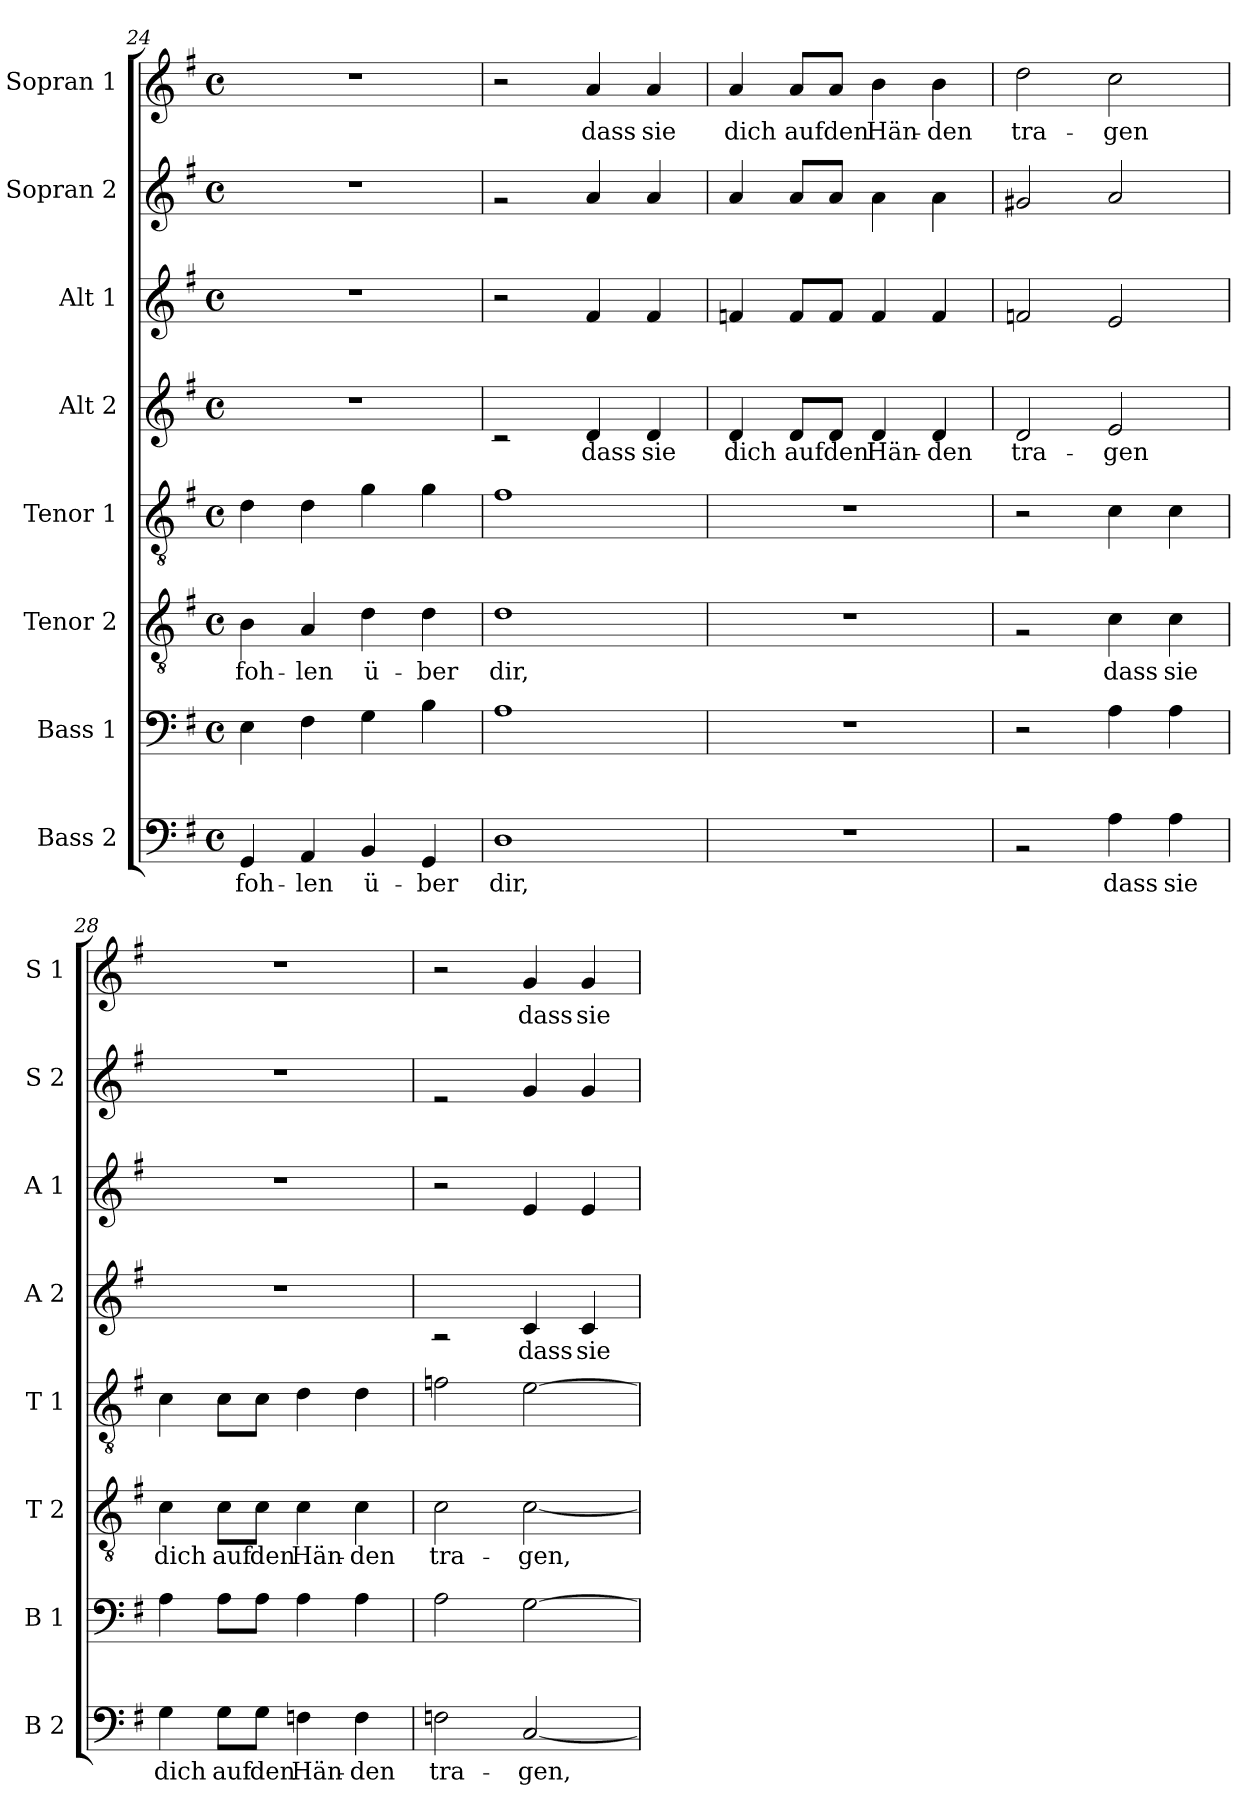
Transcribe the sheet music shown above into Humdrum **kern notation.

**kern	**text	**kern	**kern	**text	**kern	**kern	**text	**kern	**kern	**kern	**text
*part8	*part8	*part7	*part6	*part6	*part5	*part4	*part4	*part3	*part2	*part1	*part1
*staff8	*staff8	*staff7	*staff6	*staff6	*staff5	*staff4	*staff4	*staff3	*staff2	*staff1	*staff1
*I"Bass 2	*	*I"Bass 1	*I"Tenor 2	*	*I"Tenor 1	*I"Alt 2	*	*I"Alt 1	*I"Sopran 2	*I"Sopran 1	*
*I'B 2	*	*I'B 1	*I'T 2	*	*I'T 1	*I'A 2	*	*I'A 1	*I'S 2	*I'S 1	*
*clefF4	*	*clefF4	*clefGv2	*	*clefGv2	*clefG2	*	*clefG2	*clefG2	*clefG2	*
*k[f#]	*	*k[f#]	*k[f#]	*	*k[f#]	*k[f#]	*	*k[f#]	*k[f#]	*k[f#]	*
*G:	*	*G:	*G:	*	*G:	*G:	*	*G:	*G:	*G:	*
*M4/4	*	*M4/4	*M4/4	*	*M4/4	*M4/4	*	*M4/4	*M4/4	*M4/4	*
*met(c)	*	*met(c)	*met(c)	*	*met(c)	*met(c)	*	*met(c)	*met(c)	*met(c)	*
=24	=24	=24	=24	=24	=24	=24	=24	=24	=24	=24	=24
*^	*	*	*	*	*	*	*	*	*	*	*
!	!	!LO:LY:b	!	!	!LO:LY:b	!	!	!	!	!	!	!
*	*	*	*	*^	*	*	*	*	*	*	*	*
1ryy	4GG/	-foh-	4E\	1ryy	4B\	-foh-	4d\	1r	.	1r	1r	1r	.
!	!	!LO:LY:b	!	!	!	!LO:LY:b	!	!	!	!	!	!	!
.	4AA/	-len	4F#\	.	4A/	-len	4d\	.	.	.	.	.	.
!	!	!LO:LY:b	!	!	!	!LO:LY:b	!	!	!	!	!	!	!
.	4BB/	ü-	4G\	.	4d\	ü-	4g\	.	.	.	.	.	.
!	!	!LO:LY:b	!	!	!	!LO:LY:b	!	!	!	!	!	!	!
.	4GG/	-ber	4B\	.	4d\	-ber	4g\	.	.	.	.	.	.
!!LO:PB:g=z
=25	=25	=25	=25	=25	=25	=25	=25	=25	=25	=25	=25	=25	=25
!	!	!LO:LY:b	!	!	!	!LO:LY:b	!	!	!	!	!	!	!
*	*	*	*	*	*	*	*	*^	*	*	*^	*	*
1ryy	1D	dir,	1A	1ryy	1d	dir,	1f#	1ryy	2r	.	2r	1ryy	2r	2r	.
!	!	!	!	!	!	!	!	!	!	!LO:LY:b	!	!	!	!	!LO:LY:b
.	.	.	.	.	.	.	.	.	4d/	dass	4f#/	.	4a/	4a/	dass
!	!	!	!	!	!	!	!	!	!	!LO:LY:b	!	!	!	!	!LO:LY:b
.	.	.	.	.	.	.	.	.	4d/	sie	4f#/	.	4a/	4a/	sie
*v	*v	*	*	*v	*v	*	*	*	*	*	*	*	*	*	*
!!LO:PB:g=z
=26	=26	=26	=26	=26	=26	=26	=26	=26	=26	=26	=26	=26	=26
!	!	!	!	!	!	!	!	!LO:LY:b	!	!	!	!	!LO:LY:b
1r	.	1r	1r	.	1r	1ryy	4d/	dich	4fn/	1ryy	4a/	4a/	dich
!	!	!	!	!	!	!	!	!LO:LY:b	!	!	!	!	!LO:LY:b
.	.	.	.	.	.	.	8d/L	auf	8f/L	.	8a/L	8a/L	auf
!	!	!	!	!	!	!	!	!LO:LY:b	!	!	!	!	!LO:LY:b
.	.	.	.	.	.	.	8d/J	den	8f/J	.	8a/J	8a/J	den
!	!	!	!	!	!	!	!	!LO:LY:b	!	!	!	!	!LO:LY:b
.	.	.	.	.	.	.	4d/	Hän-	4f/	.	4a\	4b\	Hän-
!	!	!	!	!	!	!	!	!LO:LY:b	!	!	!	!	!LO:LY:b
.	.	.	.	.	.	.	4d/	-den	4f/	.	4a\	4b\	-den
=27	=27	=27	=27	=27	=27	=27	=27	=27	=27	=27	=27	=27	=27
*^	*	*	*^	*	*	*	*	*	*	*	*	*	*
!	!	!	!	!	!	!	!	!	!	!LO:LY:b	!	!	!	!	!LO:LY:b
1ryy	2r	.	2r	1ryy	2r	.	2r	1ryy	2d/	tra-	2fn/	1ryy	2g#X/	2dd\	tra-
!	!	!LO:LY:b	!	!	!	!LO:LY:b	!	!	!	!LO:LY:b	!	!	!	!	!LO:LY:b
.	4A\	dass	4A\	.	4c\	dass	4c\	.	2e/	-gen	2e/	.	2a/	2cc\	-gen
!	!	!LO:LY:b	!	!	!	!LO:LY:b	!	!	!	!	!	!	!	!	!
.	4A\	sie	4A\	.	4c\	sie	4c\	.	.	.	.	.	.	.	.
*	*	*	*	*	*	*	*	*v	*v	*	*	*v	*v	*	*
=28	=28	=28	=28	=28	=28	=28	=28	=28	=28	=28	=28	=28	=28
!	!	!LO:LY:b	!	!	!	!LO:LY:b	!	!	!	!	!	!	!
1ryy	4G\	dich	4A\	1ryy	4c\	dich	4c\	1r	.	1r	1r	1r	.
!	!	!LO:LY:b	!	!	!	!LO:LY:b	!	!	!	!	!	!	!
.	8G\L	auf	8A\L	.	8c\L	auf	8c\L	.	.	.	.	.	.
!	!	!LO:LY:b	!	!	!	!LO:LY:b	!	!	!	!	!	!	!
.	8G\J	den	8A\J	.	8c\J	den	8c\J	.	.	.	.	.	.
!	!	!LO:LY:b	!	!	!	!LO:LY:b	!	!	!	!	!	!	!
.	4Fn\	Hän-	4A\	.	4c\	Hän-	4d\	.	.	.	.	.	.
!	!	!LO:LY:b	!	!	!	!LO:LY:b	!	!	!	!	!	!	!
.	4F\	-den	4A\	.	4c\	-den	4d\	.	.	.	.	.	.
=29	=29	=29	=29	=29	=29	=29	=29	=29	=29	=29	=29	=29	=29
!	!	!LO:LY:b	!	!	!	!LO:LY:b	!	!	!	!	!	!	!
*	*	*	*	*	*	*	*	*^	*	*	*^	*	*
1ryy	2Fn\	tra-	2A\	1ryy	2c\	tra-	2fn\	1ryy	2r	.	2r	1ryy	2r	2r	.
!	!	!LO:LY:b	!	!	!	!LO:LY:b	!	!	!	!LO:LY:b	!	!	!	!	!LO:LY:b
.	[2C/	-gen,	[2G\	.	[2c\	-gen,	[2e\	.	4c/	dass	4e/	.	4g/	4g/	dass
!	!	!	!	!	!	!	!	!	!	!LO:LY:b	!	!	!	!	!LO:LY:b
.	.	.	.	.	.	.	.	.	4c/	sie	4e/	.	4g/	4g/	sie
*v	*v	*	*	*v	*v	*	*	*v	*v	*	*	*v	*v	*	*
=	=	=	=	=	=	=	=	=	=	=	=
*-	*-	*-	*-	*-	*-	*-	*-	*-	*-	*-	*-
